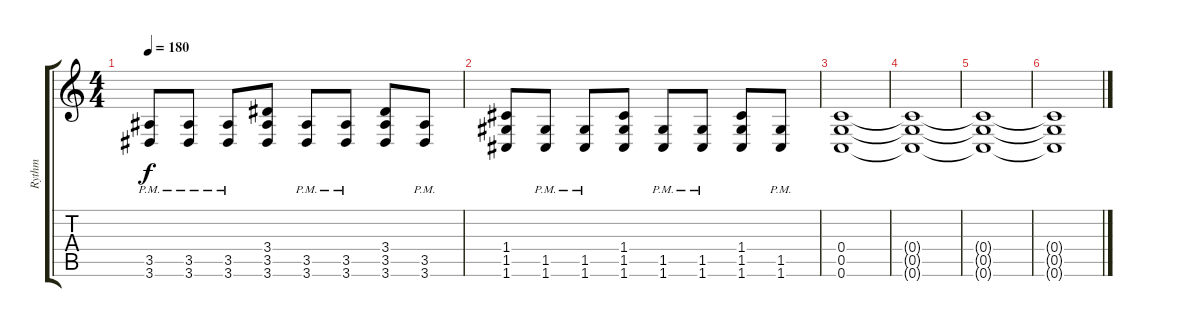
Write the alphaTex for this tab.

\track ("Rythm" "Rythm") {instrument distortionguitar}
\staff {score tabs}
\tuning (D4 A3 F3 C3 G2 C2) {hide}
\ts (4 4)
\tempo 180
\clef g2
\ks c
(3.5{pm} 3.6{pm}).8{dy f} (3.5{pm} 3.6{pm}).8 (3.5{pm} 3.6{pm}).8 (3.4 3.5 3.6).8 (3.5{pm} 3.6{pm}).8 (3.5{pm} 3.6{pm}).8 (3.4 3.5 3.6).8 (3.5{pm} 3.6{pm}).8 |
(1.4 1.5 1.6).8 (1.5{pm} 1.6{pm}).8 (1.5{pm} 1.6{pm}).8 (1.4 1.5 1.6).8 (1.5{pm} 1.6{pm}).8 (1.5{pm} 1.6{pm}).8 (1.4 1.5 1.6).8 (1.5{pm} 1.6{pm}).8 |
(0.4 0.5 0.6).1 |
(0.4{t} 0.5{t} 0.6{t}).1 |
(0.4{t} 0.5{t} 0.6{t}).1 |
(0.4{t} 0.5{t} 0.6{t}).1
